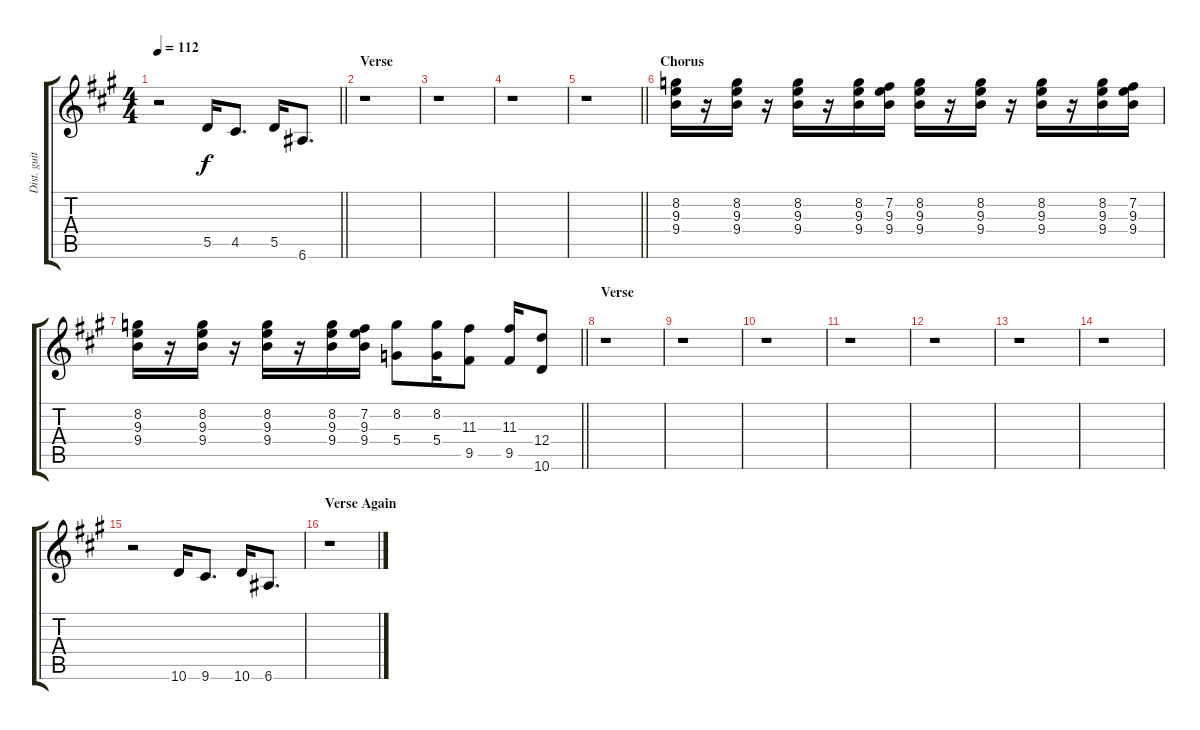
\track ("Dist. guitar" "Dist. guit") {instrument distortionguitar}
\staff {score tabs}
\tuning (E4 B3 G3 D3 A2 E2) {hide}
\ts (4 4)
\tempo 112
\clef g2
\barLineRight lightlight
\ks a
r.2{dy f} 5.5.16 4.5.8{d} 5.5.16 6.6.8{d} |
\section ("" "Verse")
r.1 |
r.1 |
r.1 |
\barLineRight lightlight
r.1 |
\section ("" "Chorus")
(8.2 9.3 9.4).16 r.16 (8.2 9.3 9.4).16 r.16 (8.2 9.3 9.4).16 r.16 (8.2 9.3 9.4).16 (7.2 9.3 9.4).16 (8.2 9.3 9.4).16 r.16 (8.2 9.3 9.4).16 r.16 (8.2 9.3 9.4).16 r.16 (8.2 9.3 9.4).16 (7.2 9.3 9.4).16 |
\barLineRight lightlight
(8.2 9.3 9.4).16 r.16 (8.2 9.3 9.4).16 r.16 (8.2 9.3 9.4).16 r.16 (8.2 9.3 9.4).16 (7.2 9.3 9.4).16 (8.2 5.4).8 (8.2 5.4).16 (11.3 9.5).8 (11.3 9.5).16 (12.4 10.6).8 |
\section ("" "Verse")
r.1 |
r.1 |
r.1 |
r.1 |
r.1 |
r.1 |
r.1 |
r.2 10.6.16 9.6.8{d} 10.6.16 6.6.8{d} |
\section ("" "Verse Again")
r.1
